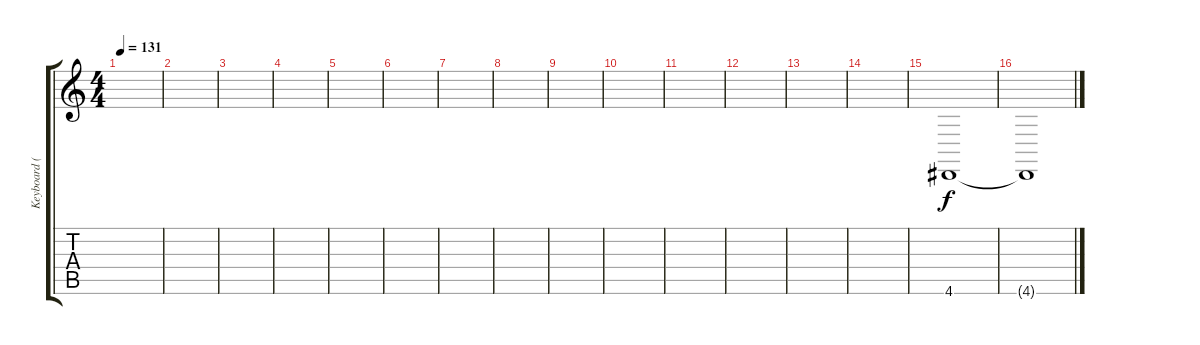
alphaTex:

\track ("Keyboard (backup)" "Keyboard (") {instrument synthstrings2}
\staff {score tabs}
\tuning (B3 Gb3 D3 A2 E2 B1) {hide}
\ts (4 4)
\tempo 131
\clef g2
\ks c
|
|
|
|
|
|
|
|
|
|
|
|
|
|
4.6.1 |
4.6{t}.1
